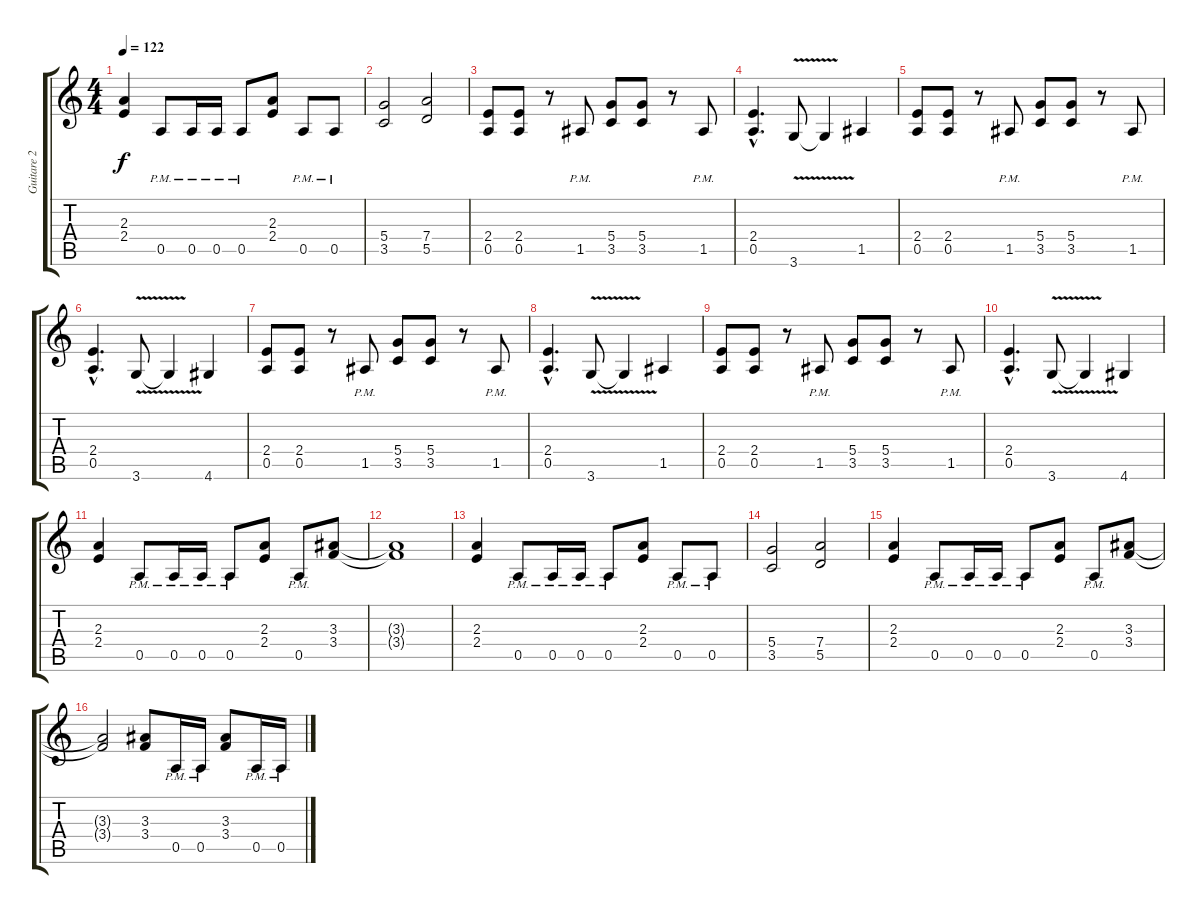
\track ("Guitare 2" "Guitare 2") {instrument distortionguitar}
\staff {score tabs}
\tuning (E4 B3 G3 D3 A2 E2) {hide}
\ts (4 4)
\tempo 122
\clef g2
\ks c
(2.3 2.4).4{dy f} 0.5{pm}.8 0.5{pm}.16 0.5{pm}.16 0.5{pm}.8 (2.3 2.4).8 0.5{pm}.8 0.5{pm}.8 |
(5.4 3.5).2 (7.4 5.5).2 |
(2.4 0.5).8 (2.4 0.5).8 r.8 1.5{pm}.8 (5.4 3.5).8 (5.4 3.5).8 r.8 1.5{pm}.8 |
(2.4{hac} 0.5{hac}).4{d} 3.6{v}.8 3.6{t}.4 1.5.4 |
(2.4 0.5).8 (2.4 0.5).8 r.8 1.5{pm}.8 (5.4 3.5).8 (5.4 3.5).8 r.8 1.5{pm}.8 |
(2.4{hac} 0.5{hac}).4{d} 3.6{v}.8 3.6{t}.4 4.6.4 |
(2.4 0.5).8 (2.4 0.5).8 r.8 1.5{pm}.8 (5.4 3.5).8 (5.4 3.5).8 r.8 1.5{pm}.8 |
(2.4{hac} 0.5{hac}).4{d} 3.6{v}.8 3.6{t}.4 1.5.4 |
(2.4 0.5).8 (2.4 0.5).8 r.8 1.5{pm}.8 (5.4 3.5).8 (5.4 3.5).8 r.8 1.5{pm}.8 |
(2.4{hac} 0.5{hac}).4{d} 3.6{v}.8 3.6{t}.4 4.6.4 |
(2.3 2.4).4 0.5{pm}.8 0.5{pm}.16 0.5{pm}.16 0.5{pm}.8 (2.3 2.4).8 0.5{pm}.8 (3.3 3.4).8 |
(3.3{t} 3.4{t}).1 |
(2.3 2.4).4 0.5{pm}.8 0.5{pm}.16 0.5{pm}.16 0.5{pm}.8 (2.3 2.4).8 0.5{pm}.8 0.5{pm}.8 |
(5.4 3.5).2 (7.4 5.5).2 |
(2.3 2.4).4 0.5{pm}.8 0.5{pm}.16 0.5{pm}.16 0.5{pm}.8 (2.3 2.4).8 0.5{pm}.8 (3.3 3.4).8 |
(3.3{t} 3.4{t}).2 (3.3 3.4).8 0.5{pm}.16 0.5{pm}.16 (3.3 3.4).8 0.5{pm}.16 0.5{pm}.16
